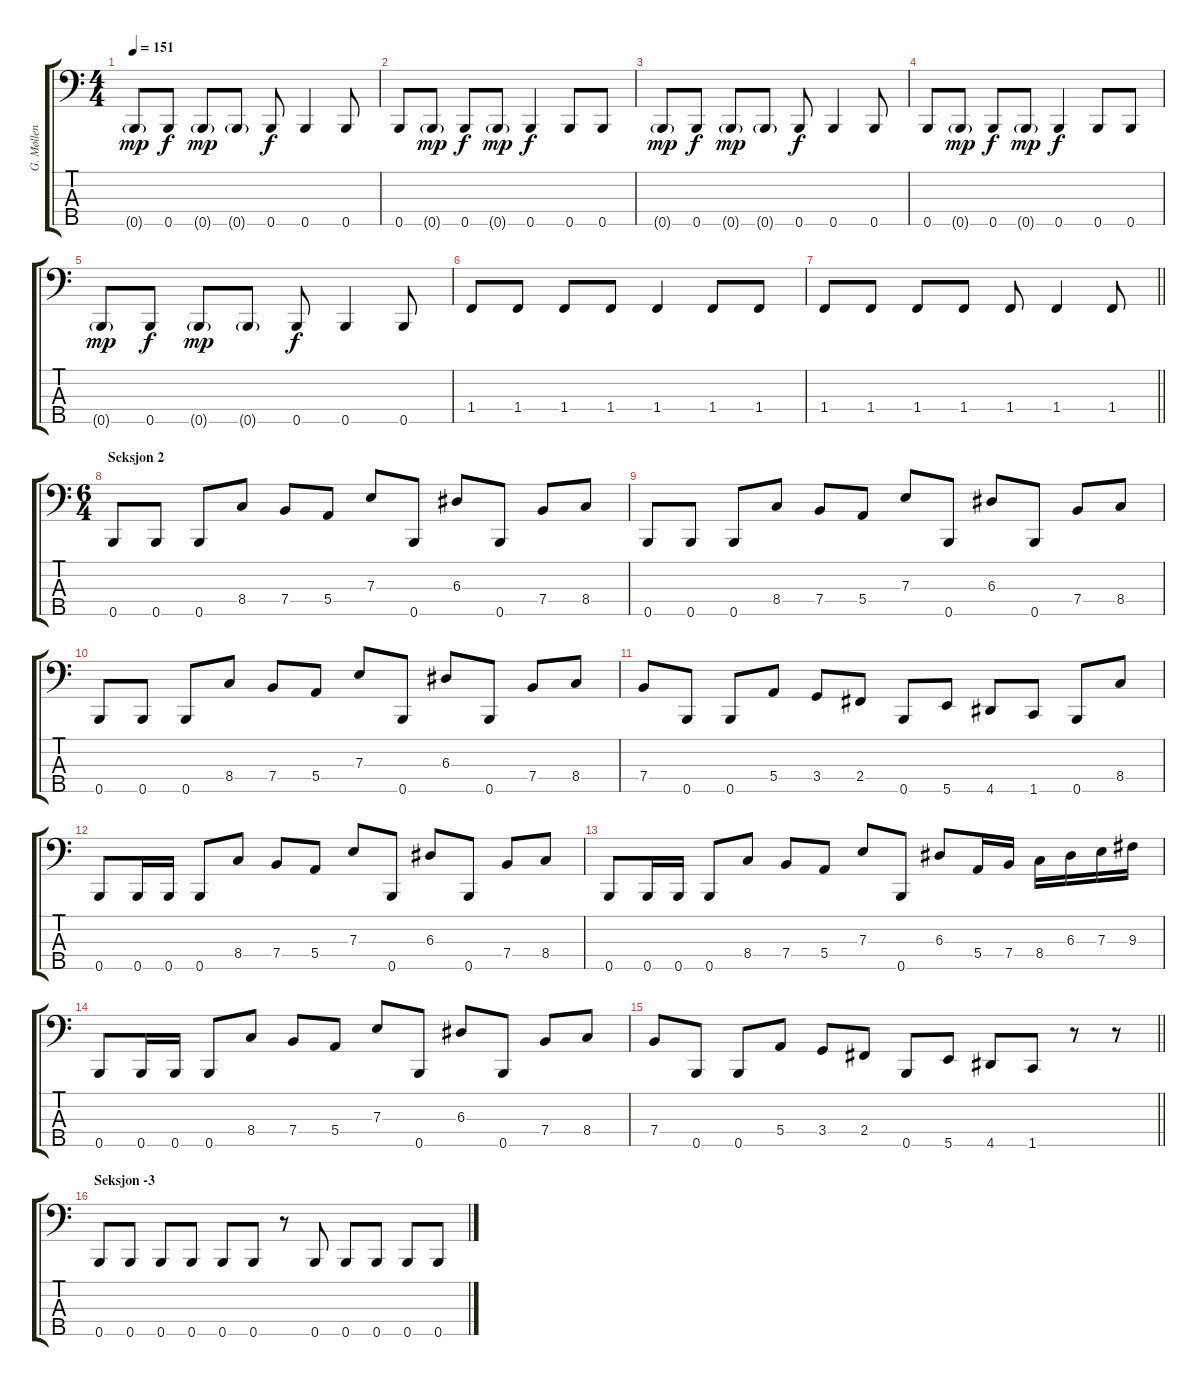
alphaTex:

\track ("G. Møllen" "G. Møllen") {instrument electricbassfinger}
\staff {score tabs}
\tuning (G2 D2 A1 E1 B0) {hide}
\ts (4 4)
\tempo 151
\clef f4
\ks c
0.5{g}.8{dy mp} 0.5.8{dy f} 0.5{g}.8{dy mp} 0.5{g}.8 0.5.8{dy f} 0.5.4 0.5.8 |
0.5.8 0.5{g}.8{dy mp} 0.5.8{dy f} 0.5{g}.8{dy mp} 0.5.4{dy f} 0.5.8 0.5.8 |
0.5{g}.8{dy mp} 0.5.8{dy f} 0.5{g}.8{dy mp} 0.5{g}.8 0.5.8{dy f} 0.5.4 0.5.8 |
0.5.8 0.5{g}.8{dy mp} 0.5.8{dy f} 0.5{g}.8{dy mp} 0.5.4{dy f} 0.5.8 0.5.8 |
0.5{g}.8{dy mp} 0.5.8{dy f} 0.5{g}.8{dy mp} 0.5{g}.8 0.5.8{dy f} 0.5.4 0.5.8 |
1.4.8 1.4.8 1.4.8 1.4.8 1.4.4 1.4.8 1.4.8 |
\barLineRight lightlight
1.4.8 1.4.8 1.4.8 1.4.8 1.4.8 1.4.4 1.4.8 |
\ts (6 4)
\section ("" "Seksjon 2")
0.5.8 0.5.8 0.5.8 8.4.8 7.4.8 5.4.8 7.3.8 0.5.8 6.3.8 0.5.8 7.4.8 8.4.8 |
0.5.8 0.5.8 0.5.8 8.4.8 7.4.8 5.4.8 7.3.8 0.5.8 6.3.8 0.5.8 7.4.8 8.4.8 |
0.5.8 0.5.8 0.5.8 8.4.8 7.4.8 5.4.8 7.3.8 0.5.8 6.3.8 0.5.8 7.4.8 8.4.8 |
7.4.8 0.5.8 0.5.8 5.4.8 3.4.8 2.4.8 0.5.8 5.5.8 4.5.8 1.5.8 0.5.8 8.4.8 |
0.5.8 0.5.16 0.5.16 0.5.8 8.4.8 7.4.8 5.4.8 7.3.8 0.5.8 6.3.8 0.5.8 7.4.8 8.4.8 |
0.5.8 0.5.16 0.5.16 0.5.8 8.4.8 7.4.8 5.4.8 7.3.8 0.5.8 6.3.8 5.4.16 7.4.16 8.4.16 6.3.16 7.3.16 9.3.16 |
0.5.8 0.5.16 0.5.16 0.5.8 8.4.8 7.4.8 5.4.8 7.3.8 0.5.8 6.3.8 0.5.8 7.4.8 8.4.8 |
\barLineRight lightlight
7.4.8 0.5.8 0.5.8 5.4.8 3.4.8 2.4.8 0.5.8 5.5.8 4.5.8 1.5.8 r.8 r.8 |
\section ("" "Seksjon -3")
0.5.8 0.5.8 0.5.8 0.5.8 0.5.8 0.5.8 r.8 0.5.8 0.5.8 0.5.8 0.5.8 0.5.8
